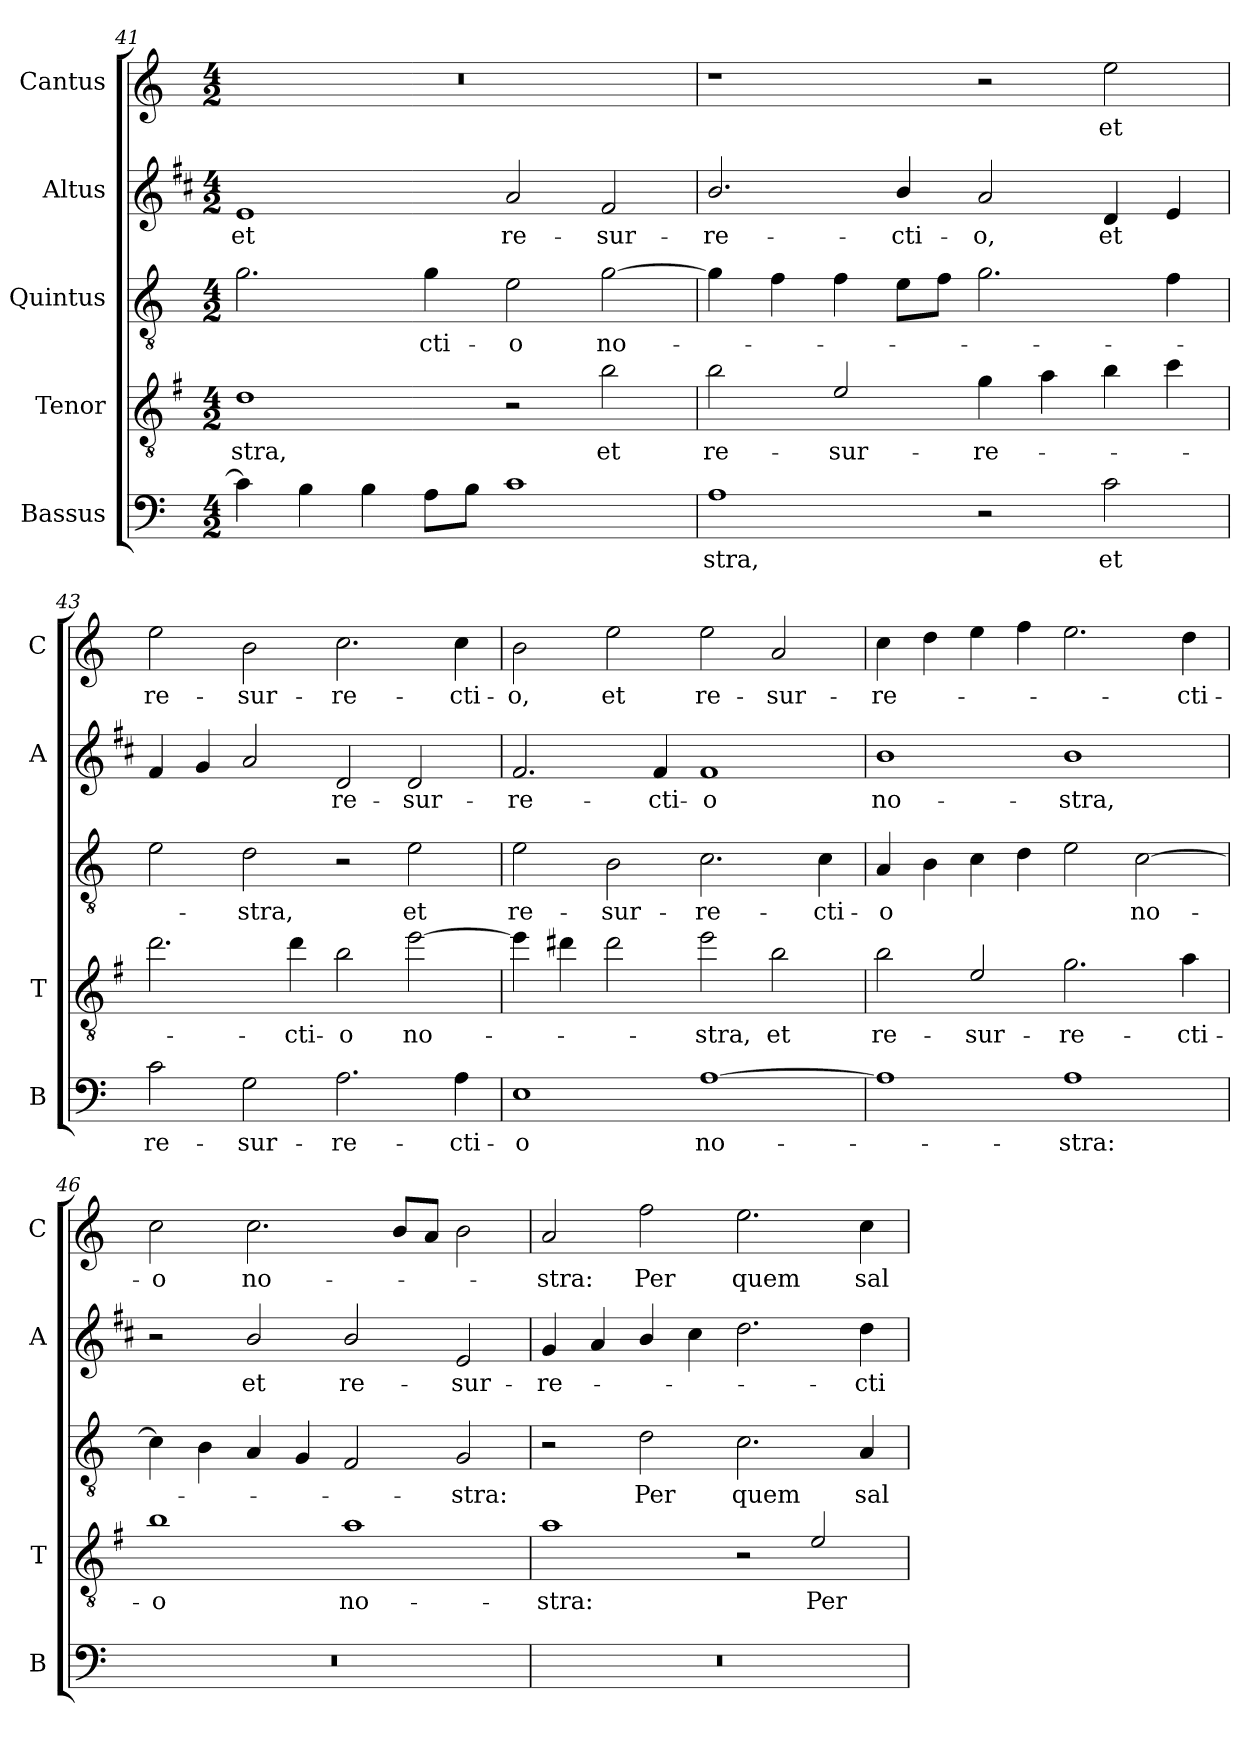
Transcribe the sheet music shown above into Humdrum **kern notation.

**kern	**text	**kern	**text	**kern	**text	**kern	**text	**kern	**text
*part5	*part5	*part4	*part4	*part3	*part3	*part2	*part2	*part1	*part1
*staff5	*staff5	*staff4	*staff4	*staff3	*staff3	*staff2	*staff2	*staff1	*staff1
*I"Bassus	*	*I"Tenor	*	*I"Quintus	*	*I"Altus	*	*I"Cantus	*
*I'B	*	*I'T	*	*	*	*I'A	*	*I'C	*
!!LO:LB:g=z
*clefF4	*	*clefGv2	*	*clefGv2	*	*clefG2	*	*clefG2	*
*	*	*ITrd4c7	*	*	*	*ITrd1c2	*	*	*
*k[]	*	*k[]	*	*k[]	*	*k[]	*	*k[]	*
*C:	*	*C:	*	*C:	*	*C:	*	*C:	*
*M4/2	*	*M4/2	*	*M4/2	*	*M4/2	*	*M4/2	*
=41	=41	=41	=41	=41	=41	=41	=41	=41	=41
!	!	!	!LO:LY:b	!	!	!	!LO:LY:b	!	!
4c\]	.	1G	-stra,	2.g\	.	1d	et	0r	.
4B\	.	.	.	.	.	.	.	.	.
4B\	.	.	.	.	.	.	.	.	.
!	!	!	!	!	!LO:LY:b	!	!	!	!
8A\L	.	.	.	4g\	-cti-	.	.	.	.
8B\J	.	.	.	.	.	.	.	.	.
!	!	!	!	!	!LO:LY:b	!	!LO:LY:b	!	!
1c	.	2r	.	2e\	-o	2g/	re-	.	.
!	!	!	!LO:LY:b	!	!LO:LY:b	!	!LO:LY:b	!	!
.	.	2e\	et	[2g\	no-	2e/	-sur-	.	.
=42	=42	=42	=42	=42	=42	=42	=42	=42	=42
!	!LO:LY:b	!	!LO:LY:b	!	!	!	!LO:LY:b	!	!
1A	-stra,	2e\	re-	4g\]	.	2.a/	-re-	1r	.
.	.	.	.	4f\	.	.	.	.	.
!	!	!	!LO:LY:b	!	!	!	!	!	!
.	.	2A/	-sur-	4f\	.	.	.	.	.
!	!	!	!	!	!	!	!LO:LY:b	!	!
.	.	.	.	8e\L	.	4a/	-cti-	.	.
.	.	.	.	8f\J	.	.	.	.	.
!	!	!	!LO:LY:b	!	!	!	!LO:LY:b	!	!
2r	.	4c\	-re-	2.g\	.	2g/	-o,	2r	.
.	.	4d\	.	.	.	.	.	.	.
!	!LO:LY:b	!	!	!	!	!	!LO:LY:b	!	!LO:LY:b
2c\	et	4e\	.	.	.	4c/	et	2ee\	et
.	.	4f\	.	4f\	.	4d/	.	.	.
=43	=43	=43	=43	=43	=43	=43	=43	=43	=43
!	!LO:LY:b	!	!	!	!	!	!	!	!LO:LY:b
2c\	re-	2.g\	.	2e\	.	4e/	.	2ee\	re-
.	.	.	.	.	.	4f/	.	.	.
!	!LO:LY:b	!	!	!	!LO:LY:b	!	!	!	!LO:LY:b
2G\	-sur-	.	.	2d\	-stra,	2g/	.	2b\	-sur-
!	!	!	!LO:LY:b	!	!	!	!	!	!
.	.	4g\	-cti-	.	.	.	.	.	.
!	!LO:LY:b	!	!LO:LY:b	!	!	!	!LO:LY:b	!	!LO:LY:b
2.A\	-re-	2e\	-o	2r	.	2c/	re-	2.cc\	-re-
!	!	!	!LO:LY:b	!	!LO:LY:b	!	!LO:LY:b	!	!
.	.	[2a\	no-	2e\	et	2c/	-sur-	.	.
!	!LO:LY:b	!	!	!	!	!	!	!	!LO:LY:b
4A\	-cti-	.	.	.	.	.	.	4cc\	-cti-
=44	=44	=44	=44	=44	=44	=44	=44	=44	=44
!	!LO:LY:b	!	!	!	!LO:LY:b	!	!LO:LY:b	!	!LO:LY:b
1E	-o	4a\]	.	2e\	re-	2.e/	-re-	2b\	-o,
.	.	4g#X\	.	.	.	.	.	.	.
!	!	!	!	!	!LO:LY:b	!	!	!	!LO:LY:b
.	.	2g#\	.	2B\	-sur-	.	.	2ee\	et
!	!	!	!	!	!	!	!LO:LY:b	!	!
.	.	.	.	.	.	4e/	-cti-	.	.
!	!LO:LY:b	!	!LO:LY:b	!	!LO:LY:b	!	!LO:LY:b	!	!LO:LY:b
[1A	no-	2a\	-stra,	2.c\	-re-	1e	-o	2ee\	re-
!	!	!	!LO:LY:b	!	!	!	!	!	!LO:LY:b
.	.	2e\	et	.	.	.	.	2a/	-sur-
!	!	!	!	!	!LO:LY:b	!	!	!	!
.	.	.	.	4c\	-cti-	.	.	.	.
=45	=45	=45	=45	=45	=45	=45	=45	=45	=45
!	!	!	!LO:LY:b	!	!LO:LY:b	!	!LO:LY:b	!	!LO:LY:b
1A]	.	2e\	re-	4A/	-o	1a	no-	4cc\	-re-
.	.	.	.	4B\	.	.	.	4dd\	.
!	!	!	!LO:LY:b	!	!	!	!	!	!
.	.	2A/	-sur-	4c\	.	.	.	4ee\	.
.	.	.	.	4d\	.	.	.	4ff\	.
!	!LO:LY:b	!	!LO:LY:b	!	!	!	!LO:LY:b	!	!
1A	-stra:	2.c\	-re-	2e\	.	1a	-stra,	2.ee\	.
!	!	!	!	!	!LO:LY:b	!	!	!	!
.	.	.	.	[2c\	no-	.	.	.	.
!	!	!	!LO:LY:b	!	!	!	!	!	!LO:LY:b
.	.	4d\	-cti-	.	.	.	.	4dd\	-cti-
!!LO:LB:g=z
=46	=46	=46	=46	=46	=46	=46	=46	=46	=46
!	!	!	!LO:LY:b	!	!	!	!	!	!LO:LY:b
0r	.	1e	-o	4c\]	.	2r	.	2cc\	-o
.	.	.	.	4B\	.	.	.	.	.
!	!	!	!	!	!	!	!LO:LY:b	!	!LO:LY:b
.	.	.	.	4A/	.	2a/	et	2.cc\	no-
.	.	.	.	4G/	.	.	.	.	.
!	!	!	!LO:LY:b	!	!	!	!LO:LY:b	!	!
.	.	1d	no-	2F/	.	2a/	re-	.	.
.	.	.	.	.	.	.	.	8b/L	.
.	.	.	.	.	.	.	.	8a/J	.
!	!	!	!	!	!LO:LY:b	!	!LO:LY:b	!	!
.	.	.	.	2G/	-stra:	2d/	-sur-	2b\	.
=47	=47	=47	=47	=47	=47	=47	=47	=47	=47
!	!	!	!LO:LY:b	!	!	!	!LO:LY:b	!	!LO:LY:b
0r	.	1d	-stra:	2r	.	4f/	-re-	2a/	-stra:
.	.	.	.	.	.	4g/	.	.	.
!	!	!	!	!	!LO:LY:b	!	!	!	!LO:LY:b
.	.	.	.	2d\	Per	4a/	.	2ff\	Per
.	.	.	.	.	.	4b\	.	.	.
!	!	!	!	!	!LO:LY:b	!	!	!	!LO:LY:b
.	.	2r	.	2.c\	quem	2.cc\	.	2.ee\	quem
!	!	!	!LO:LY:b	!	!	!	!	!	!
.	.	2A/	Per	.	.	.	.	.	.
!	!	!	!	!	!LO:LY:b	!	!LO:LY:b	!	!LO:LY:b
.	.	.	.	4A/	sal-	4cc\	-cti-	4cc\	sal-
=	=	=	=	=	=	=	=	=	=
*-	*-	*-	*-	*-	*-	*-	*-	*-	*-
